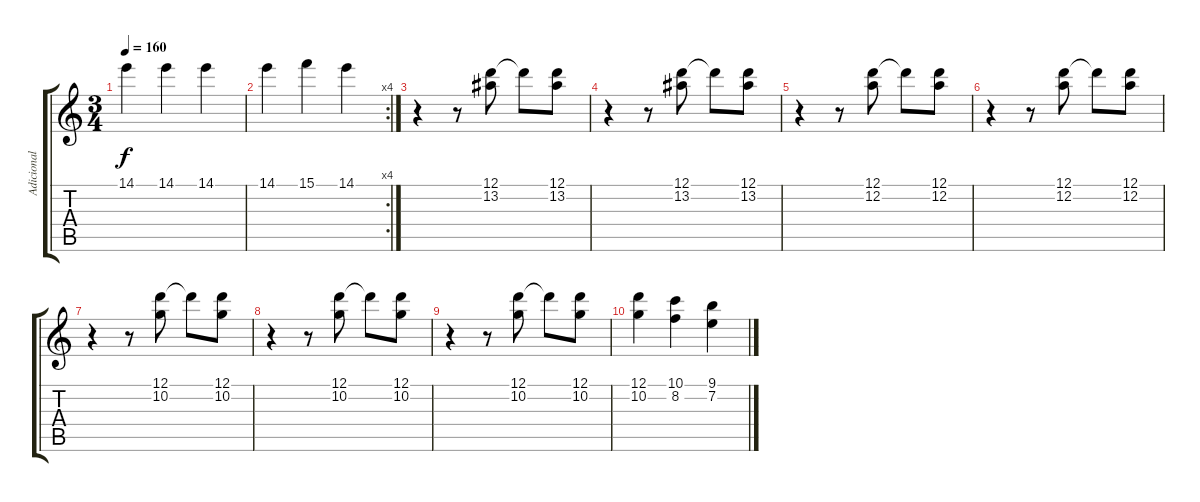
\track ("Adicional" "Adicional") {instrument acousticguitarsteel}
\staff {score tabs}
\tuning (D4 A3 F3 C3 G2 D2) {hide}
\ts (3 4)
\tempo 160
\clef g2
\ks c
14.1.4{dy f} 14.1.4 14.1.4 |
\rc 4
14.1.4 15.1.4 14.1.4 |
r.4 r.8 (12.1 13.2).8 12.1{t}.8 (12.1 13.2).8 |
r.4 r.8 (12.1 13.2).8 12.1{t}.8 (12.1 13.2).8 |
r.4 r.8 (12.1 12.2).8 12.1{t}.8 (12.1 12.2).8 |
r.4 r.8 (12.1 12.2).8 12.1{t}.8 (12.1 12.2).8 |
r.4 r.8 (12.1 10.2).8 12.1{t}.8 (12.1 10.2).8 |
r.4 r.8 (12.1 10.2).8 12.1{t}.8 (12.1 10.2).8 |
r.4 r.8 (12.1 10.2).8 12.1{t}.8 (12.1 10.2).8 |
(12.1 10.2).4 (10.1 8.2).4 (9.1 7.2).4
